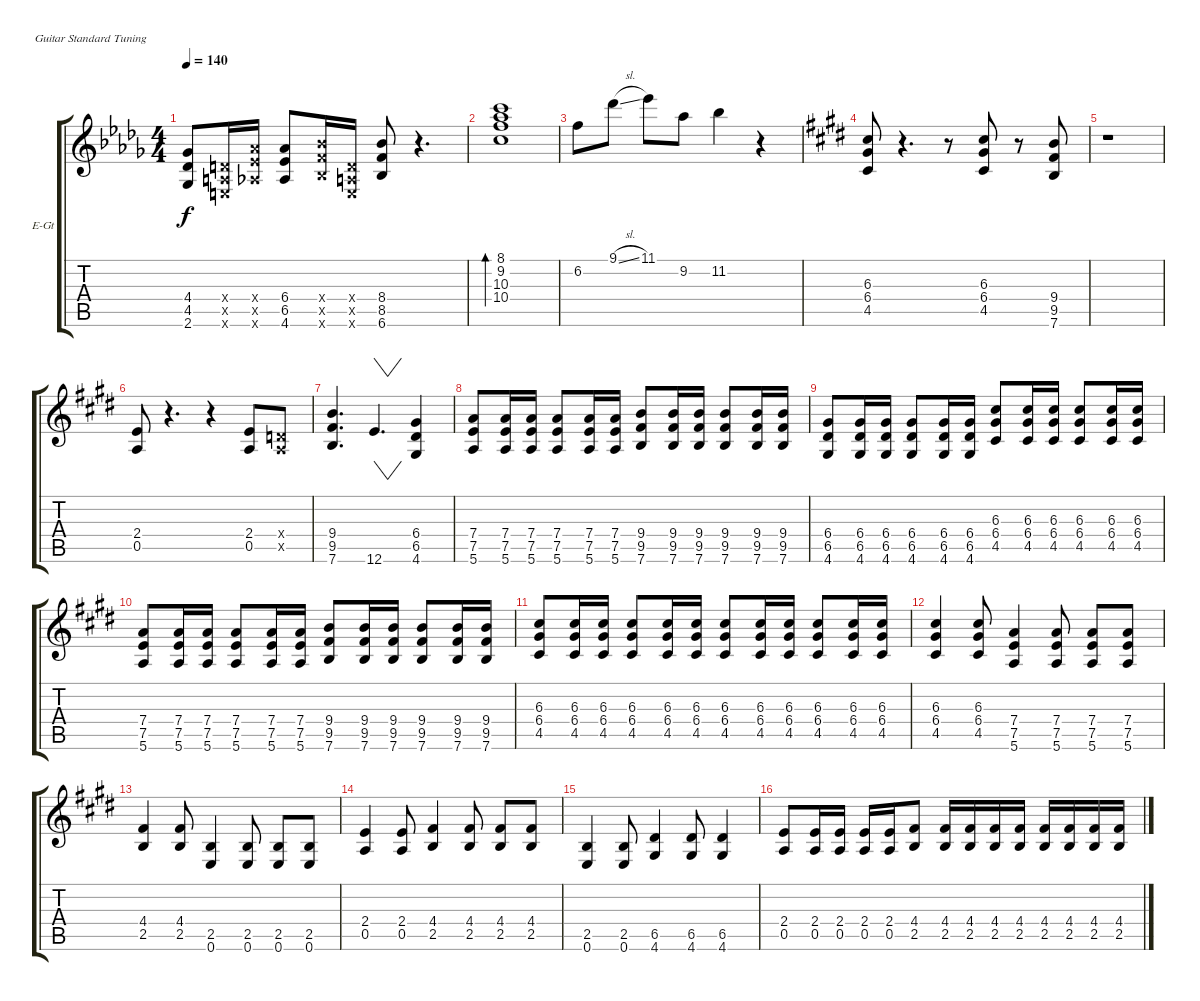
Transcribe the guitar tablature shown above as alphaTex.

\bracketExtendMode groupsimilarinstruments
\firstSystemTrackNameOrientation horizontal
\otherSystemsTrackNameOrientation horizontal
\track ("Guitar R" "E-Gt") {instrument distortionguitar}
\staff {score tabs}
\tuning (E4 B3 G3 D3 A2 E2)
\ts (4 4)
\tempo 140
\clef g2
\ks db
(4.4 4.5 2.6).8{dy f} (0.4{x} 0.5{x} 0.6{x}).16 (6.4{x} 6.5{x} 4.6{x}).16 (6.4 6.5 4.6).8 (8.4{x} 8.5{x} 6.6{x}).16 (0.4{x} 0.5{x} 0.6{x}).16 (8.4 8.5 6.6).8 r.4{d} |
(8.1 9.2 10.3 10.4).1{bd 60} |
6.2.8 9.1{sl}.8 11.1.8 9.2.8 11.2.4 r.4 |
\ks e
(6.3 6.4 4.5).8 r.4{d} r.8 (6.3 6.4 4.5).8 r.8 (9.4 9.5 7.6).8 |
r.1 |
(2.4 0.5).8 r.4{d} r.4 (2.4 0.5).8 (0.4{x} 0.5{x}).8 |
(9.4 9.5 7.6).4{d} 12.6.4{vw d} (6.4 6.5 4.6).4 |
(7.4 7.5 5.6).8 (7.4 7.5 5.6).16 (7.4 7.5 5.6).16 (7.4 7.5 5.6).8 (7.4 7.5 5.6).16 (7.4 7.5 5.6).16 (9.4 9.5 7.6).8 (9.4 9.5 7.6).16 (9.4 9.5 7.6).16 (9.4 9.5 7.6).8 (9.4 9.5 7.6).16 (9.4 9.5 7.6).16 |
(6.4 6.5 4.6).8 (6.4 6.5 4.6).16 (6.4 6.5 4.6).16 (6.4 6.5 4.6).8 (6.4 6.5 4.6).16 (6.4 6.5 4.6).16 (6.3 6.4 4.5).8 (6.3 6.4 4.5).16 (6.3 6.4 4.5).16 (6.3 6.4 4.5).8 (6.3 6.4 4.5).16 (6.3 6.4 4.5).16 |
(7.4 7.5 5.6).8 (7.4 7.5 5.6).16 (7.4 7.5 5.6).16 (7.4 7.5 5.6).8 (7.4 7.5 5.6).16 (7.4 7.5 5.6).16 (9.4 9.5 7.6).8 (9.4 9.5 7.6).16 (9.4 9.5 7.6).16 (9.4 9.5 7.6).8 (9.4 9.5 7.6).16 (9.4 9.5 7.6).16 |
(6.3 6.4 4.5).8 (6.3 6.4 4.5).16 (6.3 6.4 4.5).16 (6.3 6.4 4.5).8 (6.3 6.4 4.5).16 (6.3 6.4 4.5).16 (6.3 6.4 4.5).8 (6.3 6.4 4.5).16 (6.3 6.4 4.5).16 (6.3 6.4 4.5).8 (6.3 6.4 4.5).16 (6.3 6.4 4.5).16 |
(6.3 6.4 4.5).4 (6.3 6.4 4.5).8 (7.4 7.5 5.6).4 (7.4 7.5 5.6).8 (7.4 7.5 5.6).8 (7.4 7.5 5.6).8 |
(4.4 2.5).4 (4.4 2.5).8 (2.5 0.6).4 (2.5 0.6).8 (2.5 0.6).8 (2.5 0.6).8 |
(2.4 0.5).4 (2.4 0.5).8 (4.4 2.5).4 (4.4 2.5).8 (4.4 2.5).8 (4.4 2.5).8 |
(2.5 0.6).4 (2.5 0.6).8 (6.5 4.6).4 (6.5 4.6).8 (6.5 4.6).4 |
(2.4 0.5).8 (2.4 0.5).16 (2.4 0.5).16 (2.4 0.5).16 (2.4 0.5).16 (4.4 2.5).8 (4.4 2.5).16 (4.4 2.5).16 (4.4 2.5).16 (4.4 2.5).16 (4.4 2.5).16 (4.4 2.5).16 (4.4 2.5).16 (4.4 2.5).16
